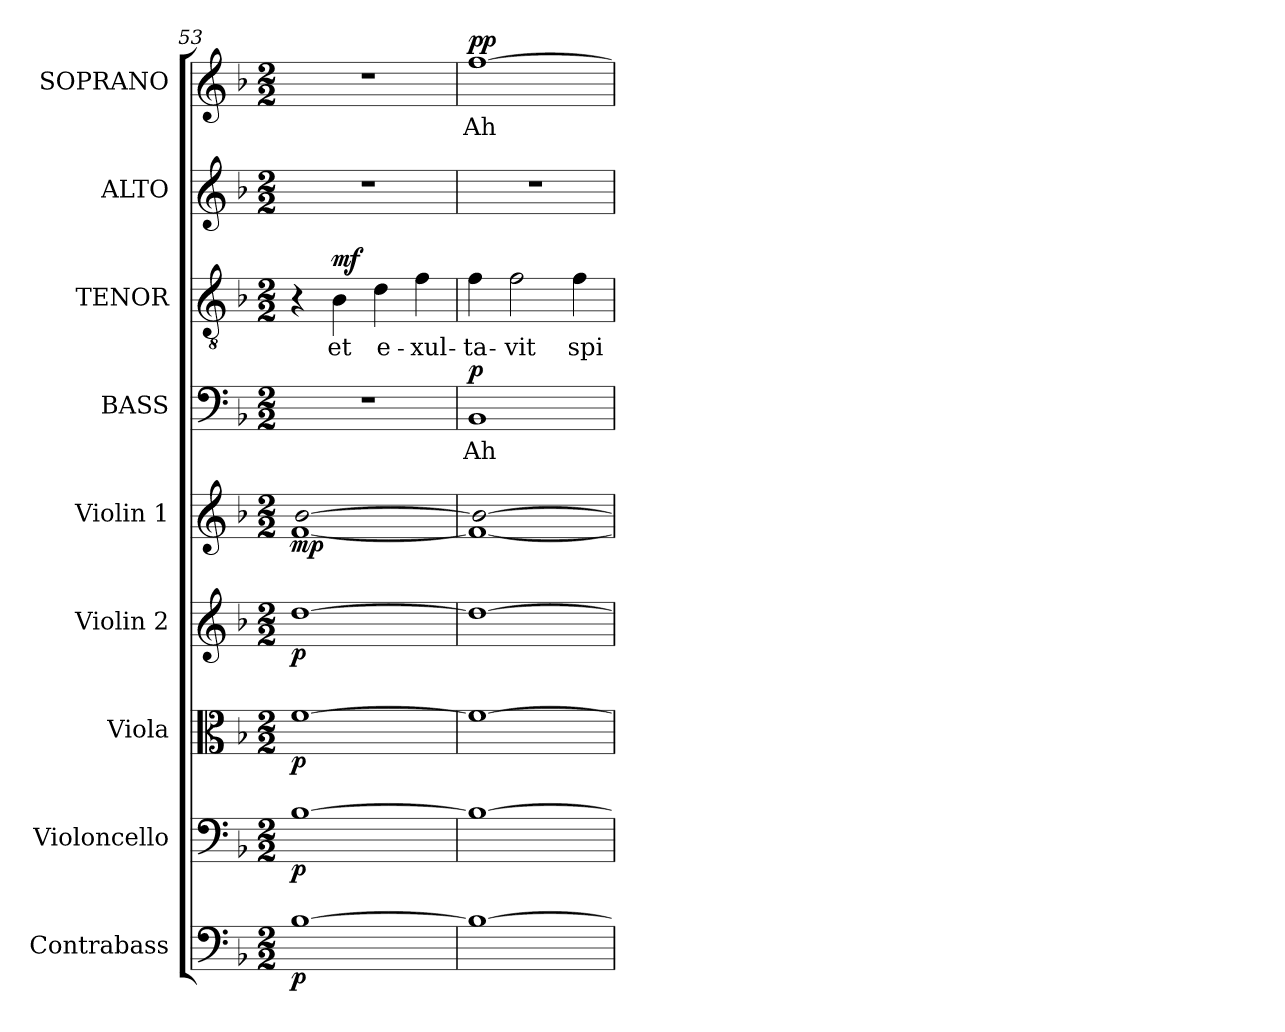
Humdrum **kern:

**kern	**dynam	**kern	**dynam	**kern	**dynam	**kern	**dynam	**kern	**dynam	**kern	**text	**dynam	**kern	**text	**dynam	**kern	**kern	**text	**dynam
*part9	*part9	*part8	*part8	*part7	*part7	*part6	*part6	*part5	*part5	*part4	*part4	*part4	*part3	*part3	*part3	*part2	*part1	*part1	*part1
*staff9	*staff9	*staff8	*staff8	*staff7	*staff7	*staff6	*staff6	*staff5	*staff5	*staff4	*staff4	*staff4	*staff3	*staff3	*staff3	*staff2	*staff1	*staff1	*staff1
*I"Contrabass	*	*I"Violoncello	*	*I"Viola	*	*I"Violin 2	*	*I"Violin 1	*	*I"BASS	*	*	*I"TENOR	*	*	*I"ALTO	*I"SOPRANO	*	*
*I'Cb.	*	*I'Vc.	*	*I'Vla.	*	*I'Vln. 2	*	*I'Vln. 1	*	*I'B.	*	*	*I'T.	*	*	*I'A.	*I'S.	*	*
*clefF4	*	*clefF4	*	*clefC3	*	*clefG2	*	*clefG2	*	*clefF4	*	*	*clefGv2	*	*	*clefG2	*clefG2	*	*
*ITrd7c12	*	*	*	*	*	*	*	*	*	*	*	*	*ITrd7c12	*	*	*	*	*	*
*k[b-]	*	*k[b-]	*	*k[b-]	*	*k[b-]	*	*k[b-]	*	*k[b-]	*	*	*k[b-]	*	*	*k[b-]	*k[b-]	*	*
*F:	*	*F:	*	*F:	*	*F:	*	*F:	*	*F:	*	*	*F:	*	*	*F:	*F:	*	*
*M2/2	*	*M2/2	*	*M2/2	*	*M2/2	*	*M2/2	*	*M2/2	*	*	*M2/2	*	*	*M2/2	*M2/2	*	*
=53	=53	=53	=53	=53	=53	=53	=53	=53	=53	=53	=53	=53	=53	=53	=53	=53	=53	=53	=53
!	!	!	!	!	!	!	!	!LO:N:n=2:head=open	!	!	!	!	!	!	!	!	!	!	!
[>1BB-i	p	[>1B-i	p	[>1fi	p	[>1ddi	p	[<1fi [>1b-i	mp	1r	.	.	4r	.	.	1r	1r	.	.
!	!	!	!	!	!	!	!	!	!	!	!	!	!	!LO:LY:b:color=#000000	!	!	!	!	!
.	.	.	.	.	.	.	.	.	.	.	.	.	4BB-i\	et	mf	.	.	.	.
!	!	!	!	!	!	!	!	!	!	!	!	!	!	!LO:LY:b:color=#000000	!	!	!	!	!
.	.	.	.	.	.	.	.	.	.	.	.	.	4Di\	e-	.	.	.	.	.
!	!	!	!	!	!	!	!	!	!	!	!	!	!	!LO:LY:b:color=#000000	!	!	!	!	!
.	.	.	.	.	.	.	.	.	.	.	.	.	4Fi\	-xul-	.	.	.	.	.
=54	=54	=54	=54	=54	=54	=54	=54	=54	=54	=54	=54	=54	=54	=54	=54	=54	=54	=54	=54
!	!	!	!	!	!	!	!	!LO:N:n=2:head=open	!	!	!	!	!	!	!	!	!	!	!
!	!	!	!	!	!	!	!	!	!	!	!LO:LY:b:color=#000000	!	!	!	!	!	!	!	!
!	!	!	!	!	!	!	!	!	!	!	!	!	!	!LO:LY:b:color=#000000	!	!	!	!	!
!	!	!	!	!	!	!	!	!	!	!	!	!	!	!	!	!	!	!LO:LY:b:color=#000000	!
1BB-i_>	.	1B-i_>	.	1fi_>	.	1ddi_>	.	1fi_< 1b-i_>	.	1BB-i	Ah	p	4Fi\	-ta-	.	1r	[>1ffi	Ah	pp
!	!	!	!	!	!	!	!	!	!	!	!	!	!	!LO:LY:b:color=#000000	!	!	!	!	!
.	.	.	.	.	.	.	.	.	.	.	.	.	2Fi\	-vit	.	.	.	.	.
!	!	!	!	!	!	!	!	!	!	!	!	!	!	!LO:LY:b:color=#000000	!	!	!	!	!
.	.	.	.	.	.	.	.	.	.	.	.	.	4Fi\	spi-	.	.	.	.	.
=	=	=	=	=	=	=	=	=	=	=	=	=	=	=	=	=	=	=	=
*-	*-	*-	*-	*-	*-	*-	*-	*-	*-	*-	*-	*-	*-	*-	*-	*-	*-	*-	*-
